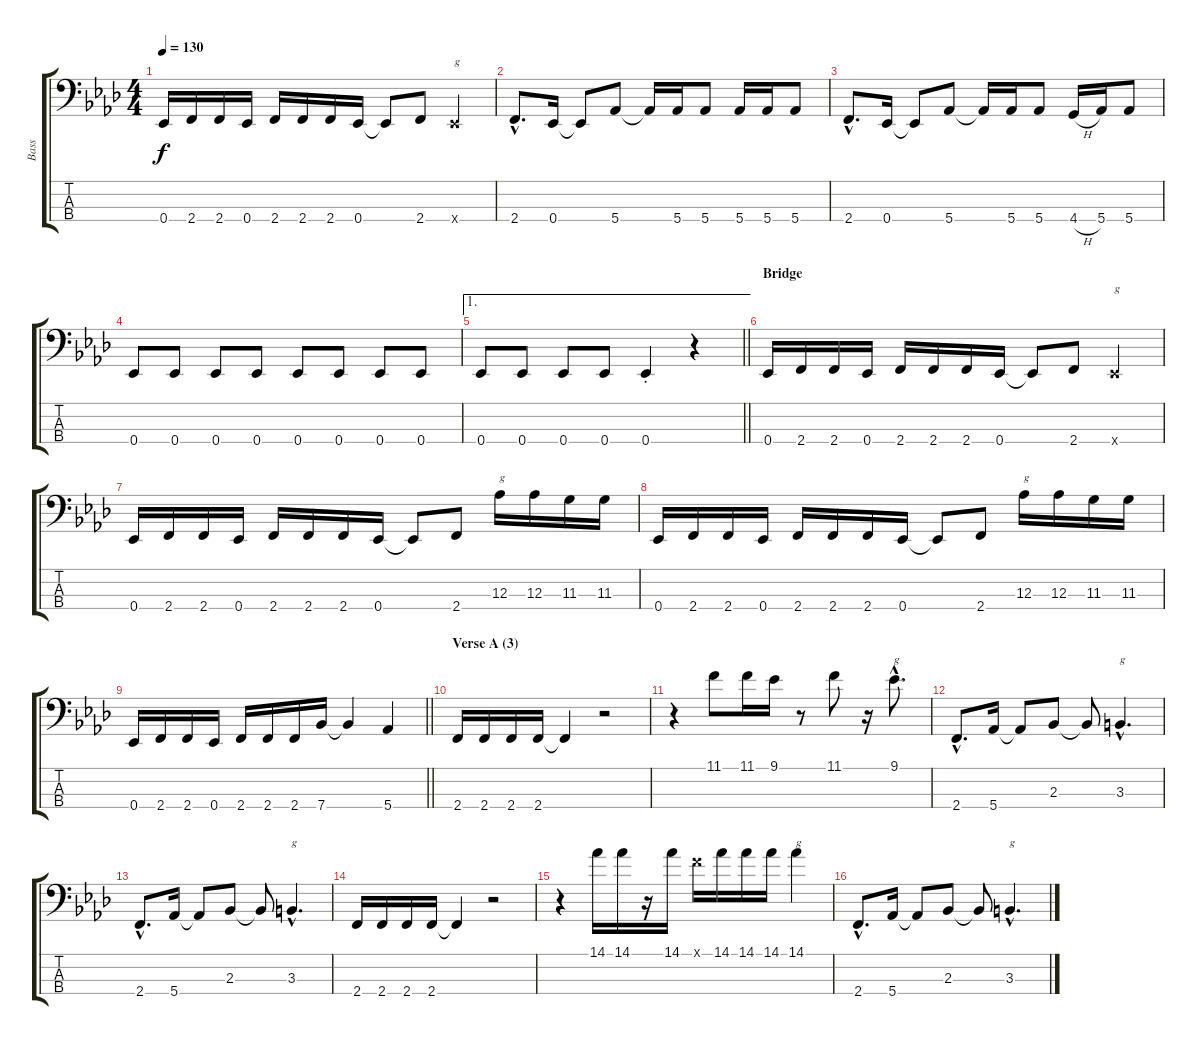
\track ("Bass" "Bass") {instrument electricbasspick}
\staff {score tabs}
\tuning (Gb2 Db2 Ab1 Eb1) {hide}
\ts (4 4)
\tempo 130
\clef f4
\ks fminor
0.4.16{dy f} 2.4.16 2.4.16 0.4.16 2.4.16 2.4.16 2.4.16 0.4.16 0.4{t}.8 2.4.8 0.4{x}.4{txt "g"} |
2.4{hac}.8{d} 0.4.16 0.4{t}.8 5.4.8 5.4{t}.16 5.4.16 5.4.8 5.4.16 5.4.16 5.4.8 |
2.4{hac}.8{d} 0.4.16 0.4{t}.8 5.4.8 5.4{t}.16 5.4.16 5.4.8 4.4{h}.16 5.4.16 5.4.8 |
0.4.8 0.4.8 0.4.8 0.4.8 0.4.8 0.4.8 0.4.8 0.4.8 |
\ae 1
\barLineRight lightlight
0.4.8 0.4.8 0.4.8 0.4.8 0.4{st}.4 r.4 |
\section ("" "Bridge")
0.4.16 2.4.16 2.4.16 0.4.16 2.4.16 2.4.16 2.4.16 0.4.16 0.4{t}.8 2.4.8 0.4{x}.4{txt "g"} |
0.4.16 2.4.16 2.4.16 0.4.16 2.4.16 2.4.16 2.4.16 0.4.16 0.4{t}.8 2.4.8 12.3.16{txt "g"} 12.3.16 11.3.16 11.3.16 |
0.4.16 2.4.16 2.4.16 0.4.16 2.4.16 2.4.16 2.4.16 0.4.16 0.4{t}.8 2.4.8 12.3.16{txt "g"} 12.3.16 11.3.16 11.3.16 |
\barLineRight lightlight
0.4.16 2.4.16 2.4.16 0.4.16 2.4.16 2.4.16 2.4.16 7.4.16 7.4{t}.4 5.4.4 |
\section ("" "Verse A (3)")
2.4.16 2.4.16 2.4.16 2.4.16 2.4{t}.4 r.2 |
r.4 11.1.8 11.1.16 9.1.16 r.8 11.1.8 r.16 9.1{hac}.8{d txt "g"} |
2.4{hac}.8{d} 5.4.16 5.4{t}.8 2.3.8 2.3{t}.8 3.3{hac}.4{d txt "g"} |
2.4{hac}.8{d} 5.4.16 5.4{t}.8 2.3.8 2.3{t}.8 3.3{hac}.4{d txt "g"} |
2.4.16 2.4.16 2.4.16 2.4.16 2.4{t}.4 r.2 |
r.4 14.1.16 14.1.16 r.16 14.1.16 11.1{x}.16 14.1.16 14.1.16 14.1.16 14.1.4{txt "g"} |
2.4{hac}.8{d} 5.4.16 5.4{t}.8 2.3.8 2.3{t}.8 3.3{hac}.4{d txt "g"}
